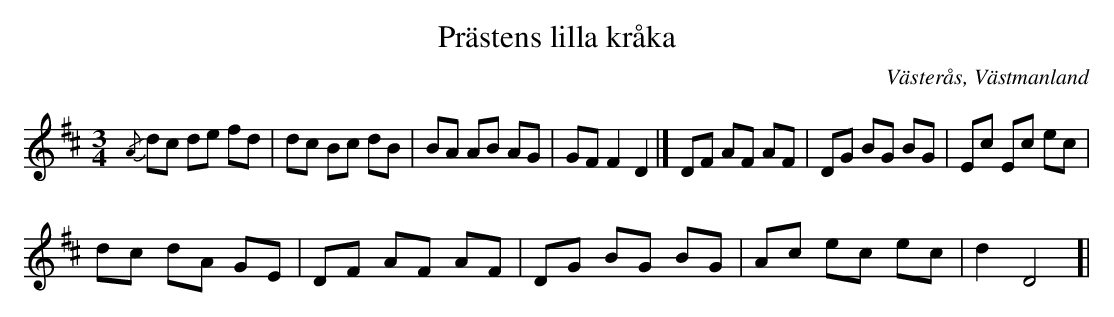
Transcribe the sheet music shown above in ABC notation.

X:1
T:Prästens lilla kråka
O:Västerås, Västmanland
M:3/4
L:1/8
K:D
{/A} dc de fd | dc Bc dB | BA AB AG | GF F2 D2 |] DF AF AF | DG BG BG | Ec Ec ec |
dc dA GE | DF AF AF | DG BG BG | Ac ec ec | d2 D4 ]|
